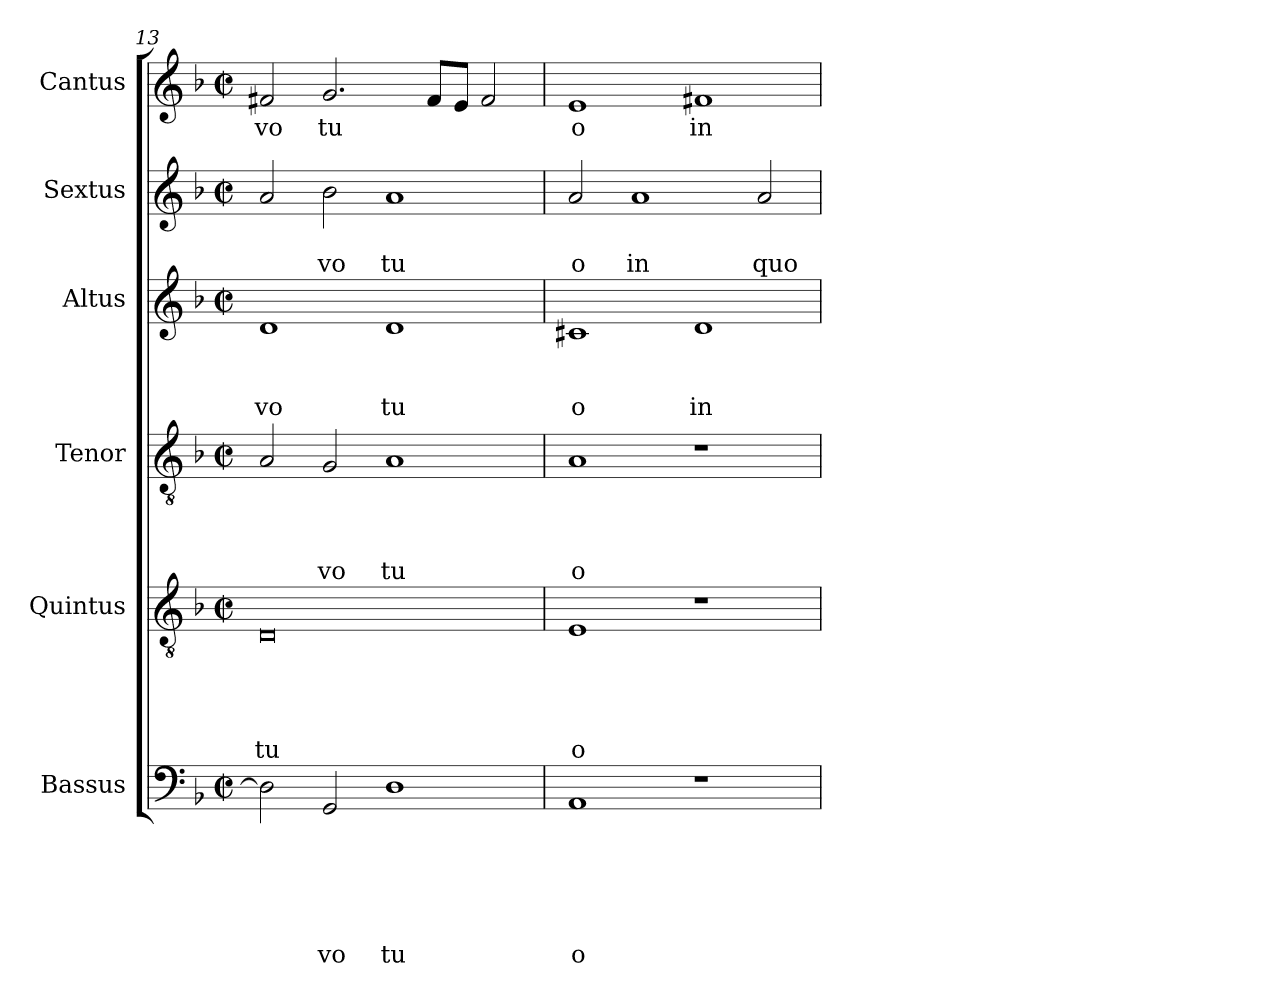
**kern	**text	**text	**text	**text	**text	**text	**kern	**text	**text	**text	**text	**text	**kern	**text	**text	**text	**text	**kern	**text	**text	**text	**kern	**text	**text	**kern	**text
*part6	*part6	*part6	*part6	*part6	*part6	*part6	*part5	*part5	*part5	*part5	*part5	*part5	*part4	*part4	*part4	*part4	*part4	*part3	*part3	*part3	*part3	*part2	*part2	*part2	*part1	*part1
*staff6	*staff6	*staff6	*staff6	*staff6	*staff6	*staff6	*staff5	*staff5	*staff5	*staff5	*staff5	*staff5	*staff4	*staff4	*staff4	*staff4	*staff4	*staff3	*staff3	*staff3	*staff3	*staff2	*staff2	*staff2	*staff1	*staff1
*I"Bassus	*	*	*	*	*	*	*I"Quintus	*	*	*	*	*	*I"Tenor	*	*	*	*	*I"Altus	*	*	*	*I"Sextus	*	*	*I"Cantus	*
*clefF4	*	*	*	*	*	*	*clefGv2	*	*	*	*	*	*clefGv2	*	*	*	*	*clefG2	*	*	*	*clefG2	*	*	*clefG2	*
*k[b-]	*	*	*	*	*	*	*k[b-]	*	*	*	*	*	*k[b-]	*	*	*	*	*k[b-]	*	*	*	*k[b-]	*	*	*k[b-]	*
*F:	*	*	*	*	*	*	*F:	*	*	*	*	*	*F:	*	*	*	*	*F:	*	*	*	*F:	*	*	*F:	*
*M2/2	*	*	*	*	*	*	*M2/2	*	*	*	*	*	*M2/2	*	*	*	*	*M2/2	*	*	*	*M2/2	*	*	*M2/2	*
*met(c|)	*	*	*	*	*	*	*met(c|)	*	*	*	*	*	*met(c|)	*	*	*	*	*met(c|)	*	*	*	*met(c|)	*	*	*met(c|)	*
=13	=13	=13	=13	=13	=13	=13	=13	=13	=13	=13	=13	=13	=13	=13	=13	=13	=13	=13	=13	=13	=13	=13	=13	=13	=13	=13
!	!	!	!	!	!	!	!	!	!	!	!	!LO:LY:b	!	!	!	!	!	!	!	!	!LO:LY:b	!	!	!	!	!LO:LY:b
2D\]	.	.	.	.	.	.	0D	.	.	.	.	tu	2A/	.	.	.	.	1d	.	.	vo	2a/	.	.	2f#X/	vo
!	!	!	!	!	!	!LO:LY:b	!	!	!	!	!	!	!	!	!	!	!LO:LY:b	!	!	!	!	!	!	!LO:LY:b	!	!LO:LY:b
2GG/	.	.	.	.	.	vo	.	.	.	.	.	.	2G/	.	.	.	vo	.	.	.	.	2b-\	.	vo	2.g/	tu
!	!	!	!	!	!	!LO:LY:b	!	!	!	!	!	!	!	!	!	!	!LO:LY:b	!	!	!	!LO:LY:b	!	!	!LO:LY:b	!	!
1D	.	.	.	.	.	tu	.	.	.	.	.	.	1A	.	.	.	tu	1d	.	.	tu	1a	.	tu	.	.
.	.	.	.	.	.	.	.	.	.	.	.	.	.	.	.	.	.	.	.	.	.	.	.	.	8f#/L	.
.	.	.	.	.	.	.	.	.	.	.	.	.	.	.	.	.	.	.	.	.	.	.	.	.	8e/J	.
.	.	.	.	.	.	.	.	.	.	.	.	.	.	.	.	.	.	.	.	.	.	.	.	.	2f#/	.
!!LO:PB:g=z
=14	=14	=14	=14	=14	=14	=14	=14	=14	=14	=14	=14	=14	=14	=14	=14	=14	=14	=14	=14	=14	=14	=14	=14	=14	=14	=14
!	!	!	!	!	!	!LO:LY:b	!	!	!	!	!	!LO:LY:b	!	!	!	!	!LO:LY:b	!	!	!	!LO:LY:b	!	!	!LO:LY:b	!	!LO:LY:b
1AA	.	.	.	.	.	o	1E	.	.	.	.	o	1A	.	.	.	o	1c#X	.	.	o	2a/	.	o	1e	o
!	!	!	!	!	!	!	!	!	!	!	!	!	!	!	!	!	!	!	!	!	!	!	!	!LO:LY:b	!	!
.	.	.	.	.	.	.	.	.	.	.	.	.	.	.	.	.	.	.	.	.	.	1a	.	in	.	.
!	!	!	!	!	!	!	!	!	!	!	!	!	!	!	!	!	!	!	!	!	!LO:LY:b	!	!	!	!	!LO:LY:b
1r	.	.	.	.	.	.	1r	.	.	.	.	.	1r	.	.	.	.	1d	.	.	in	.	.	.	1f#X	in
!	!	!	!	!	!	!	!	!	!	!	!	!	!	!	!	!	!	!	!	!	!	!	!	!LO:LY:b	!	!
.	.	.	.	.	.	.	.	.	.	.	.	.	.	.	.	.	.	.	.	.	.	2a/	.	quo	.	.
=	=	=	=	=	=	=	=	=	=	=	=	=	=	=	=	=	=	=	=	=	=	=	=	=	=	=
*-	*-	*-	*-	*-	*-	*-	*-	*-	*-	*-	*-	*-	*-	*-	*-	*-	*-	*-	*-	*-	*-	*-	*-	*-	*-	*-
